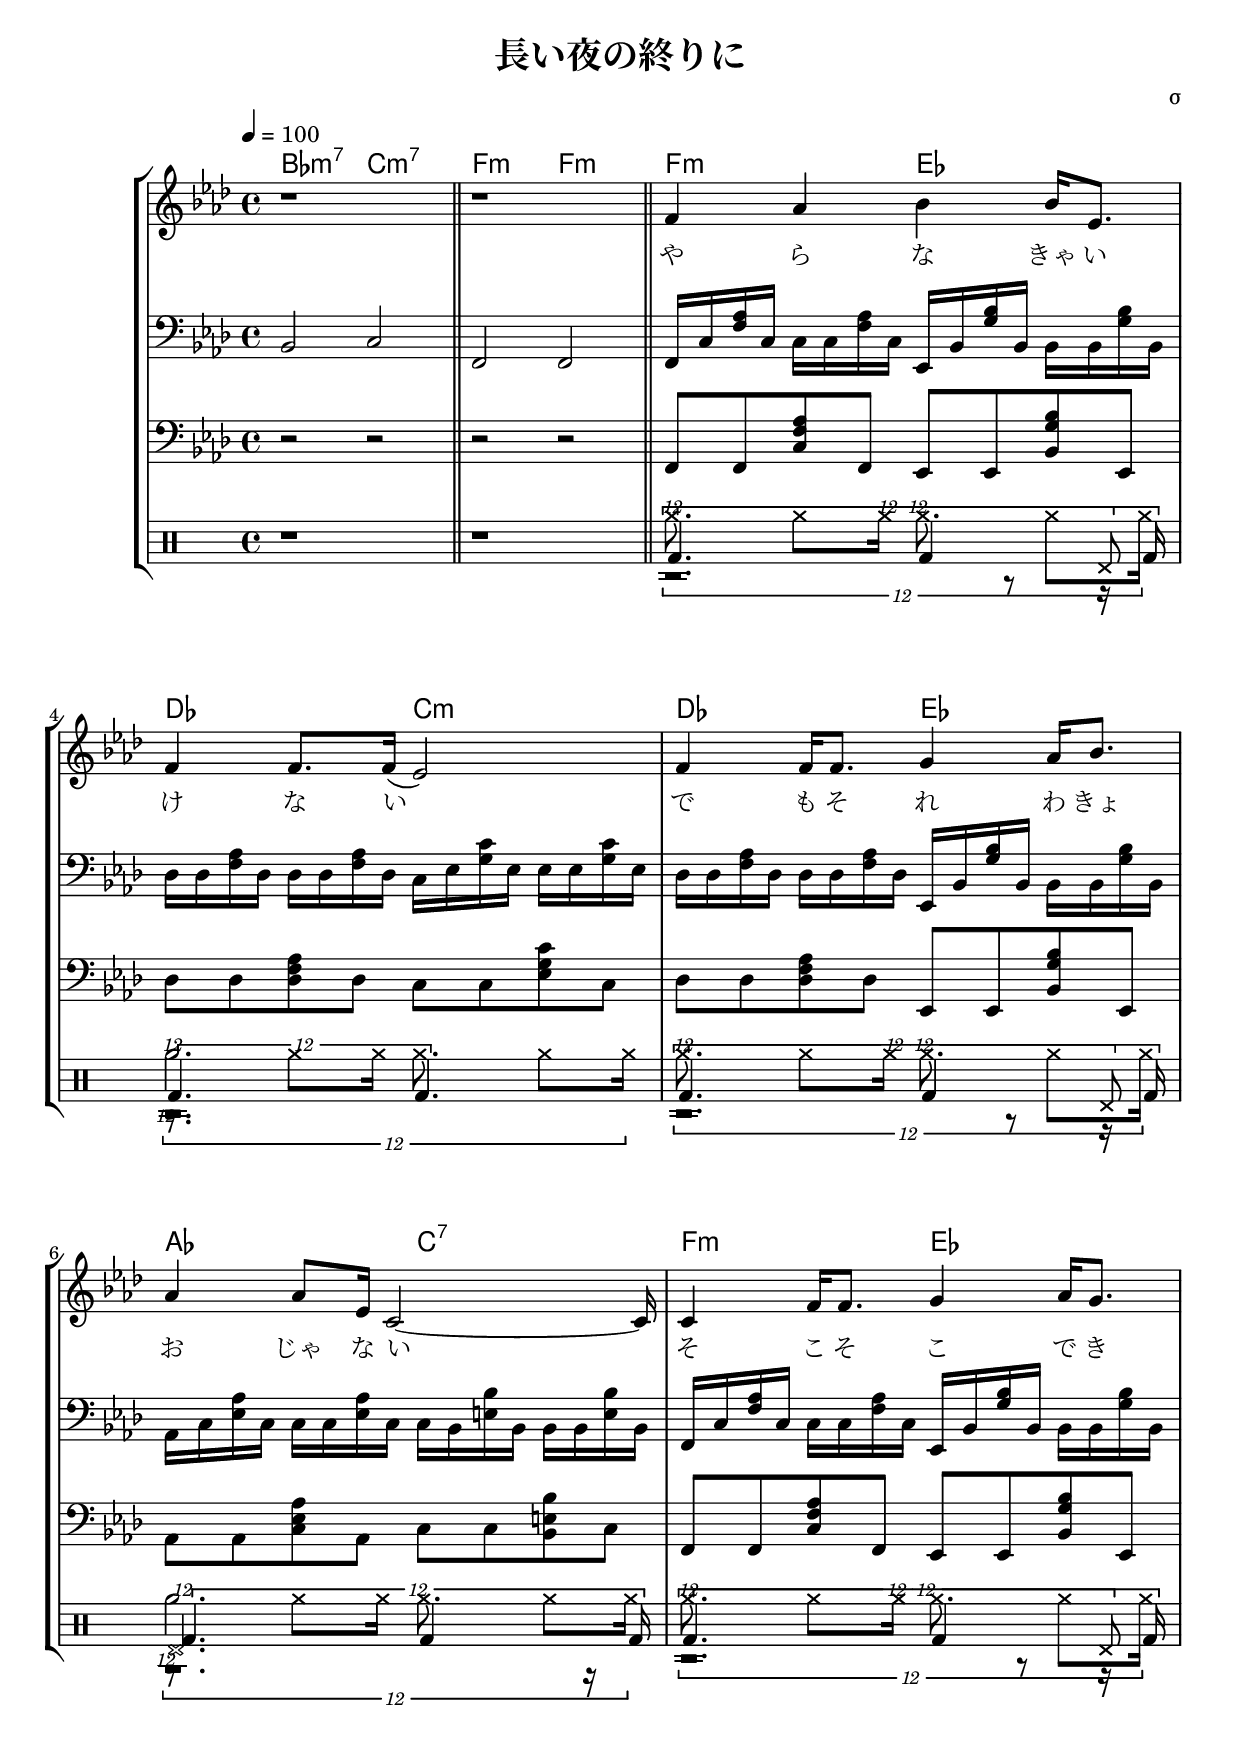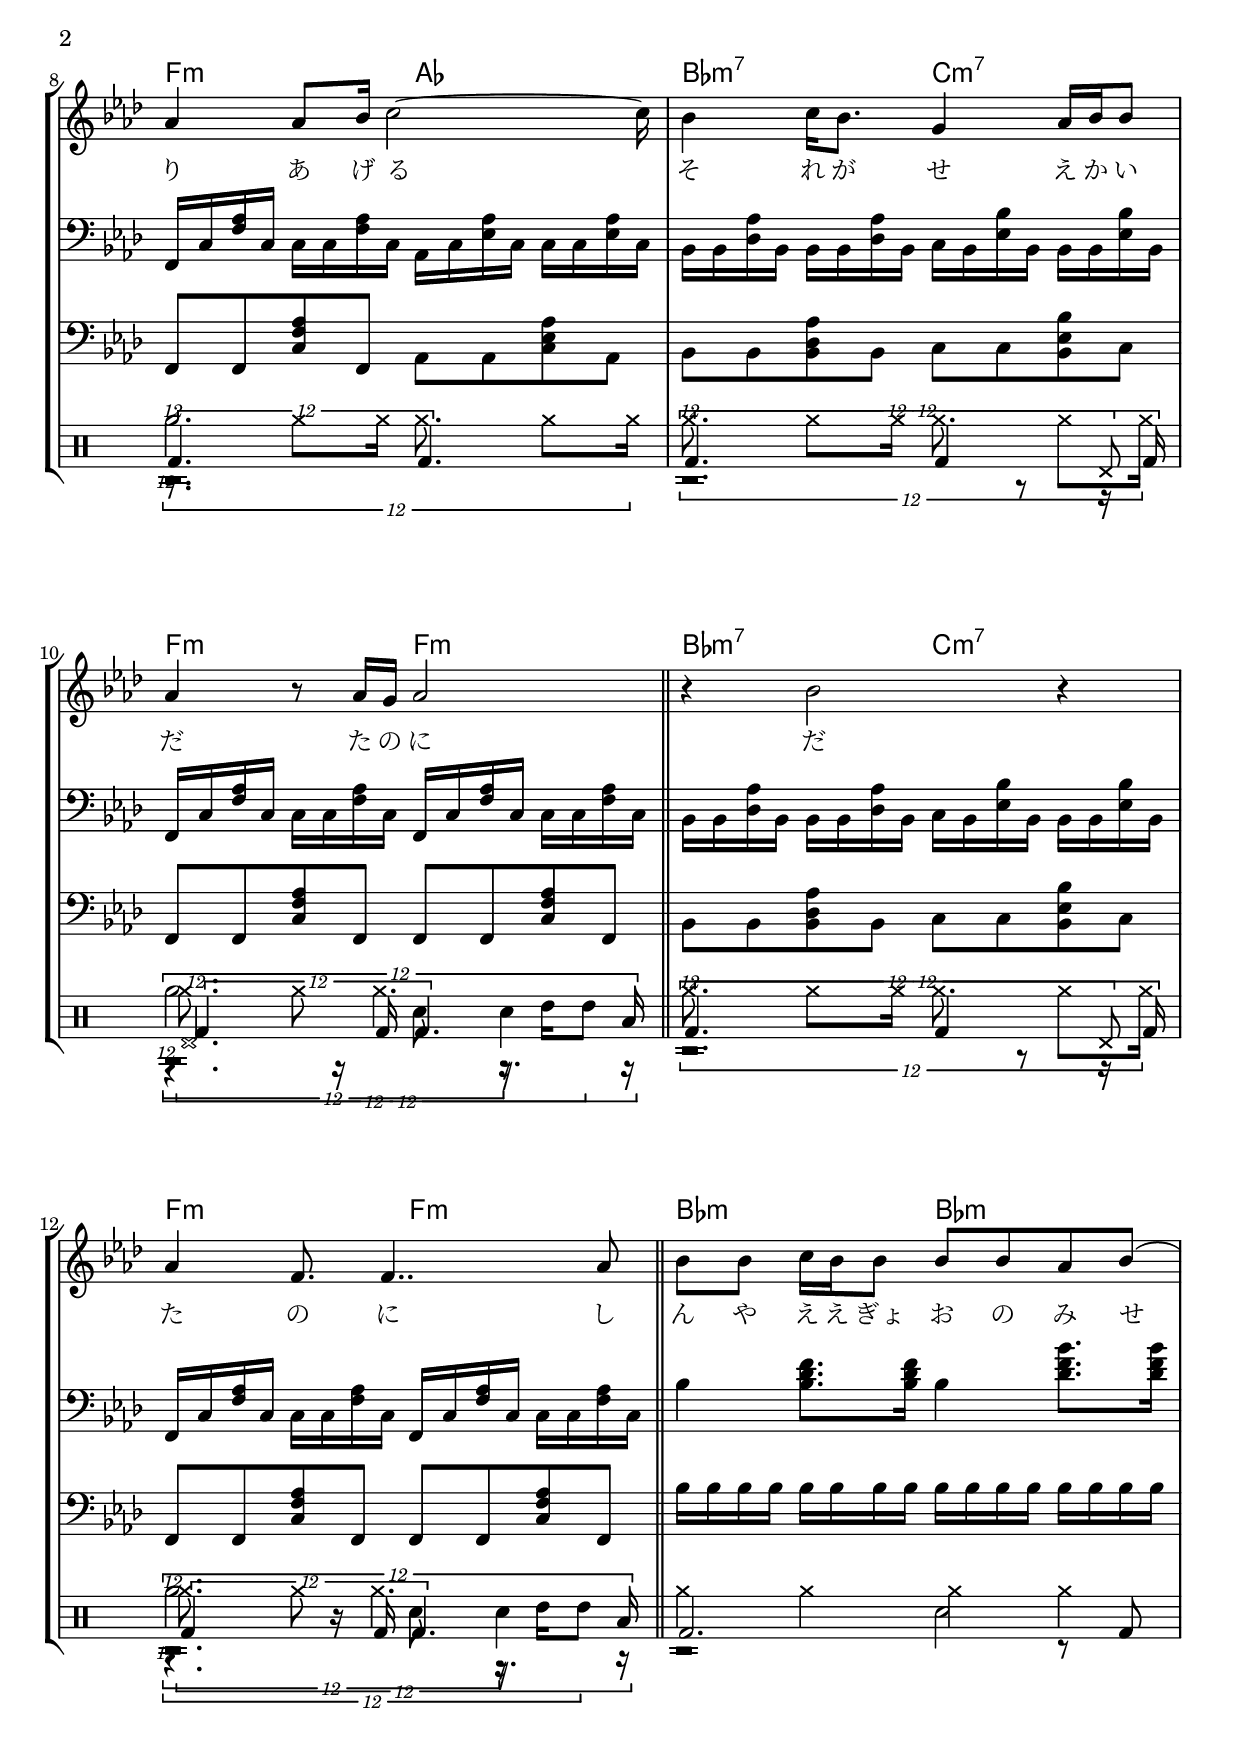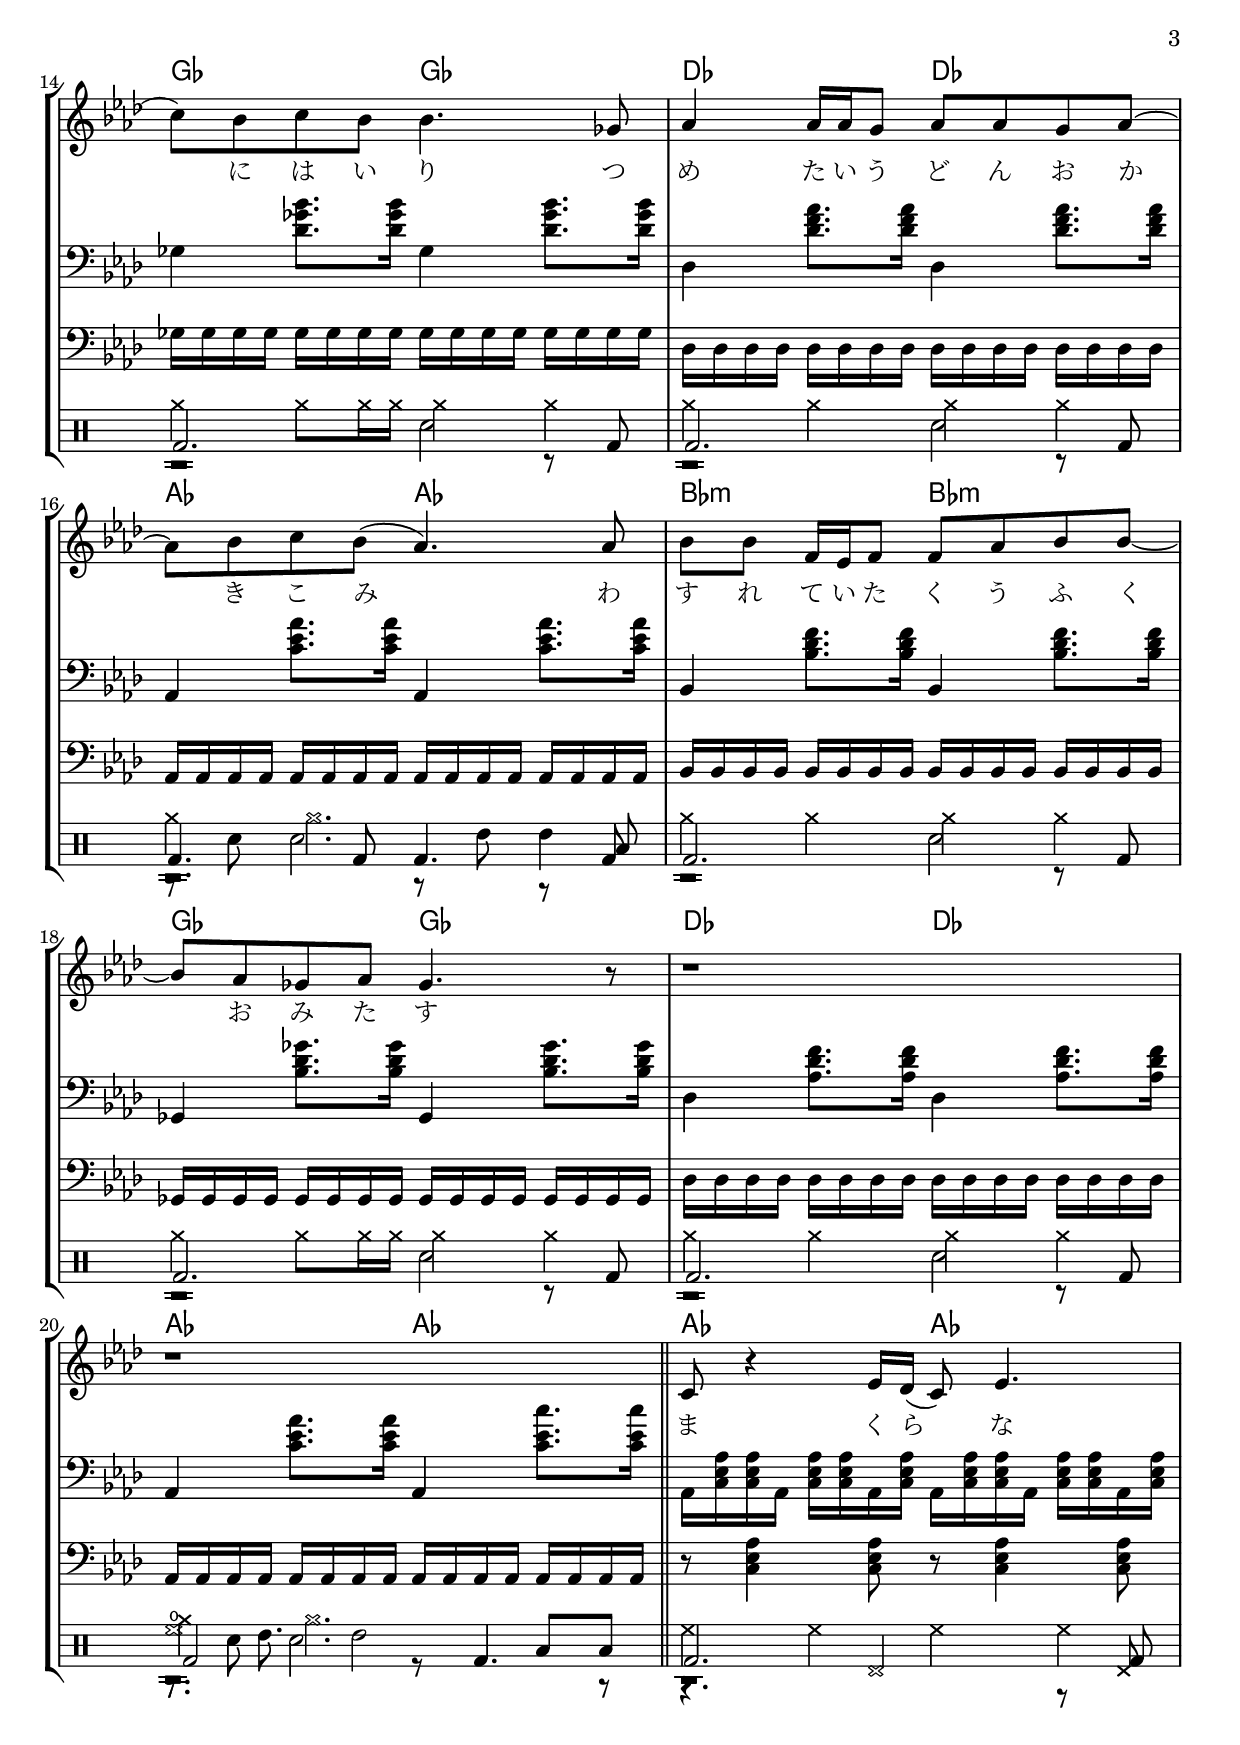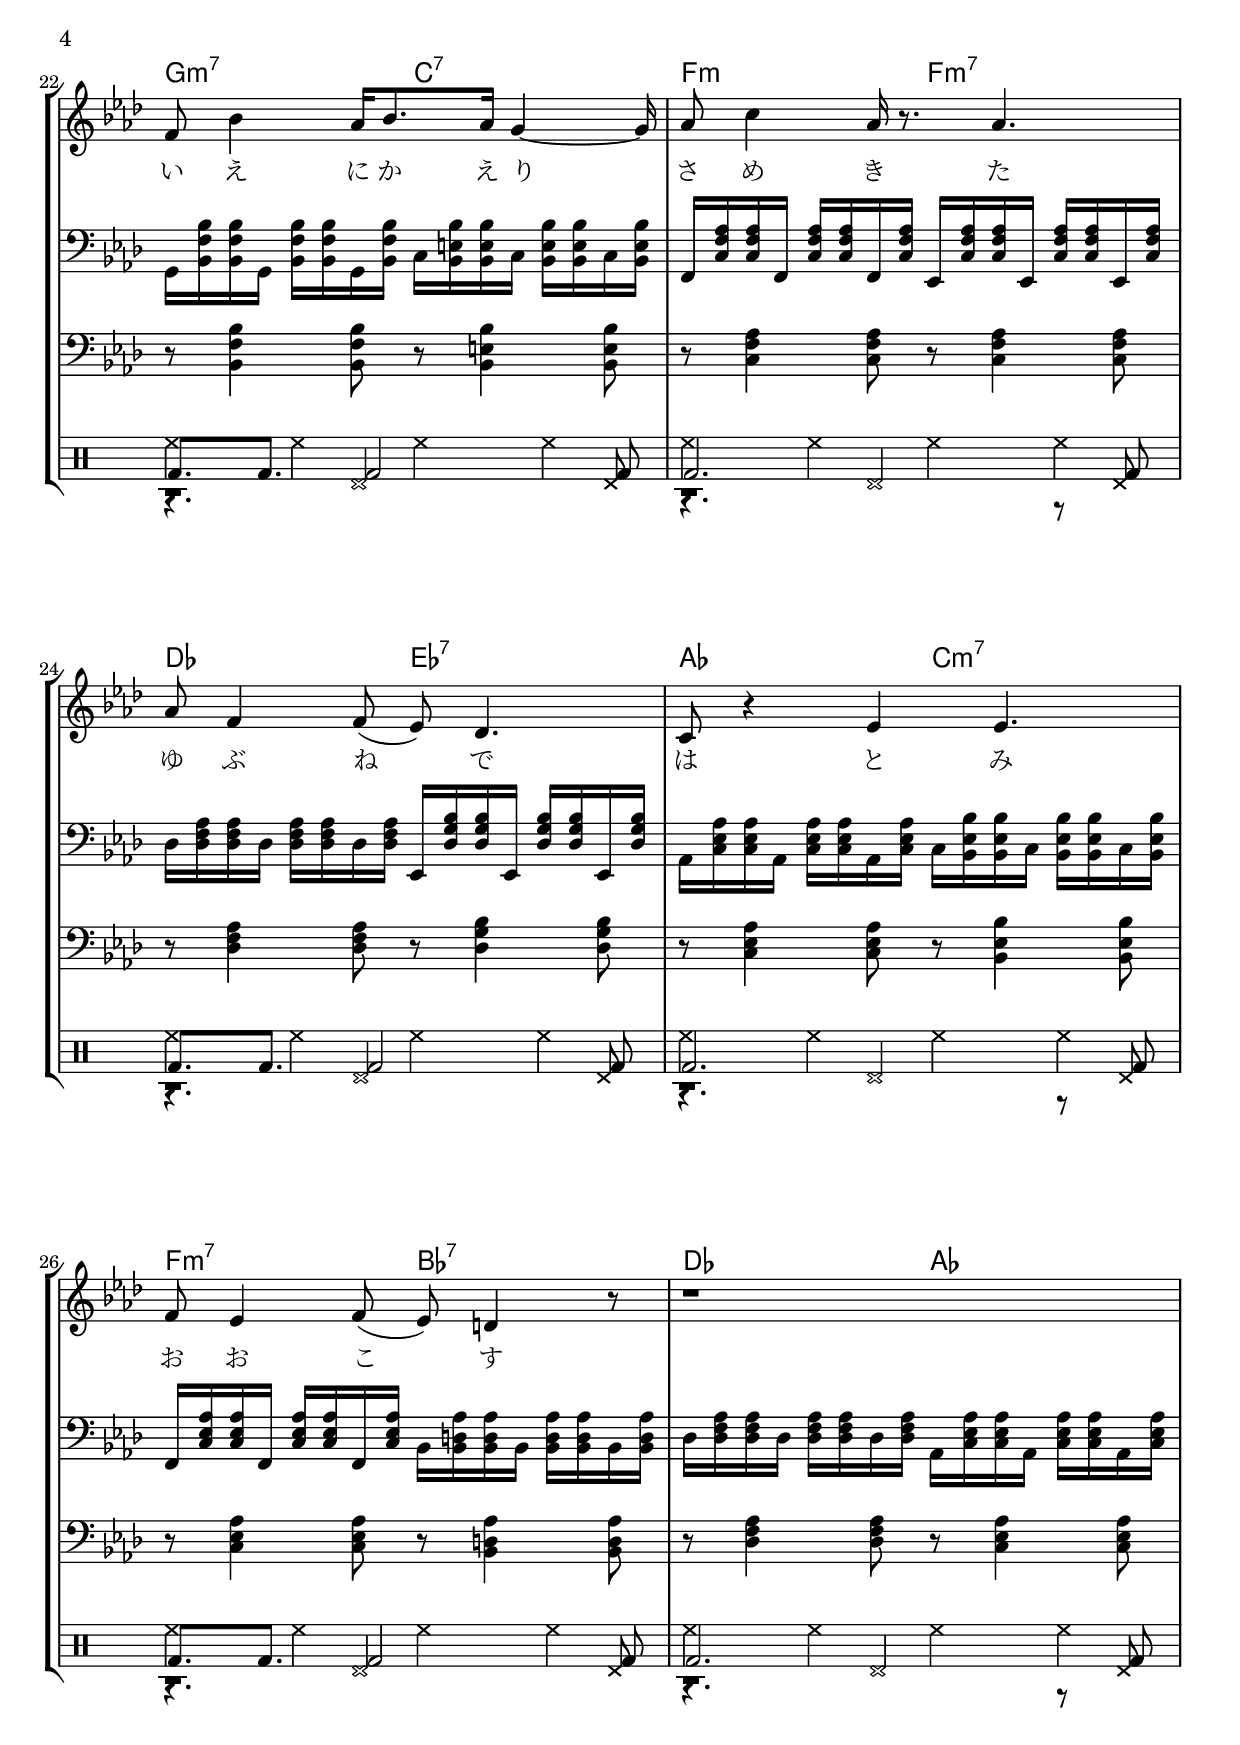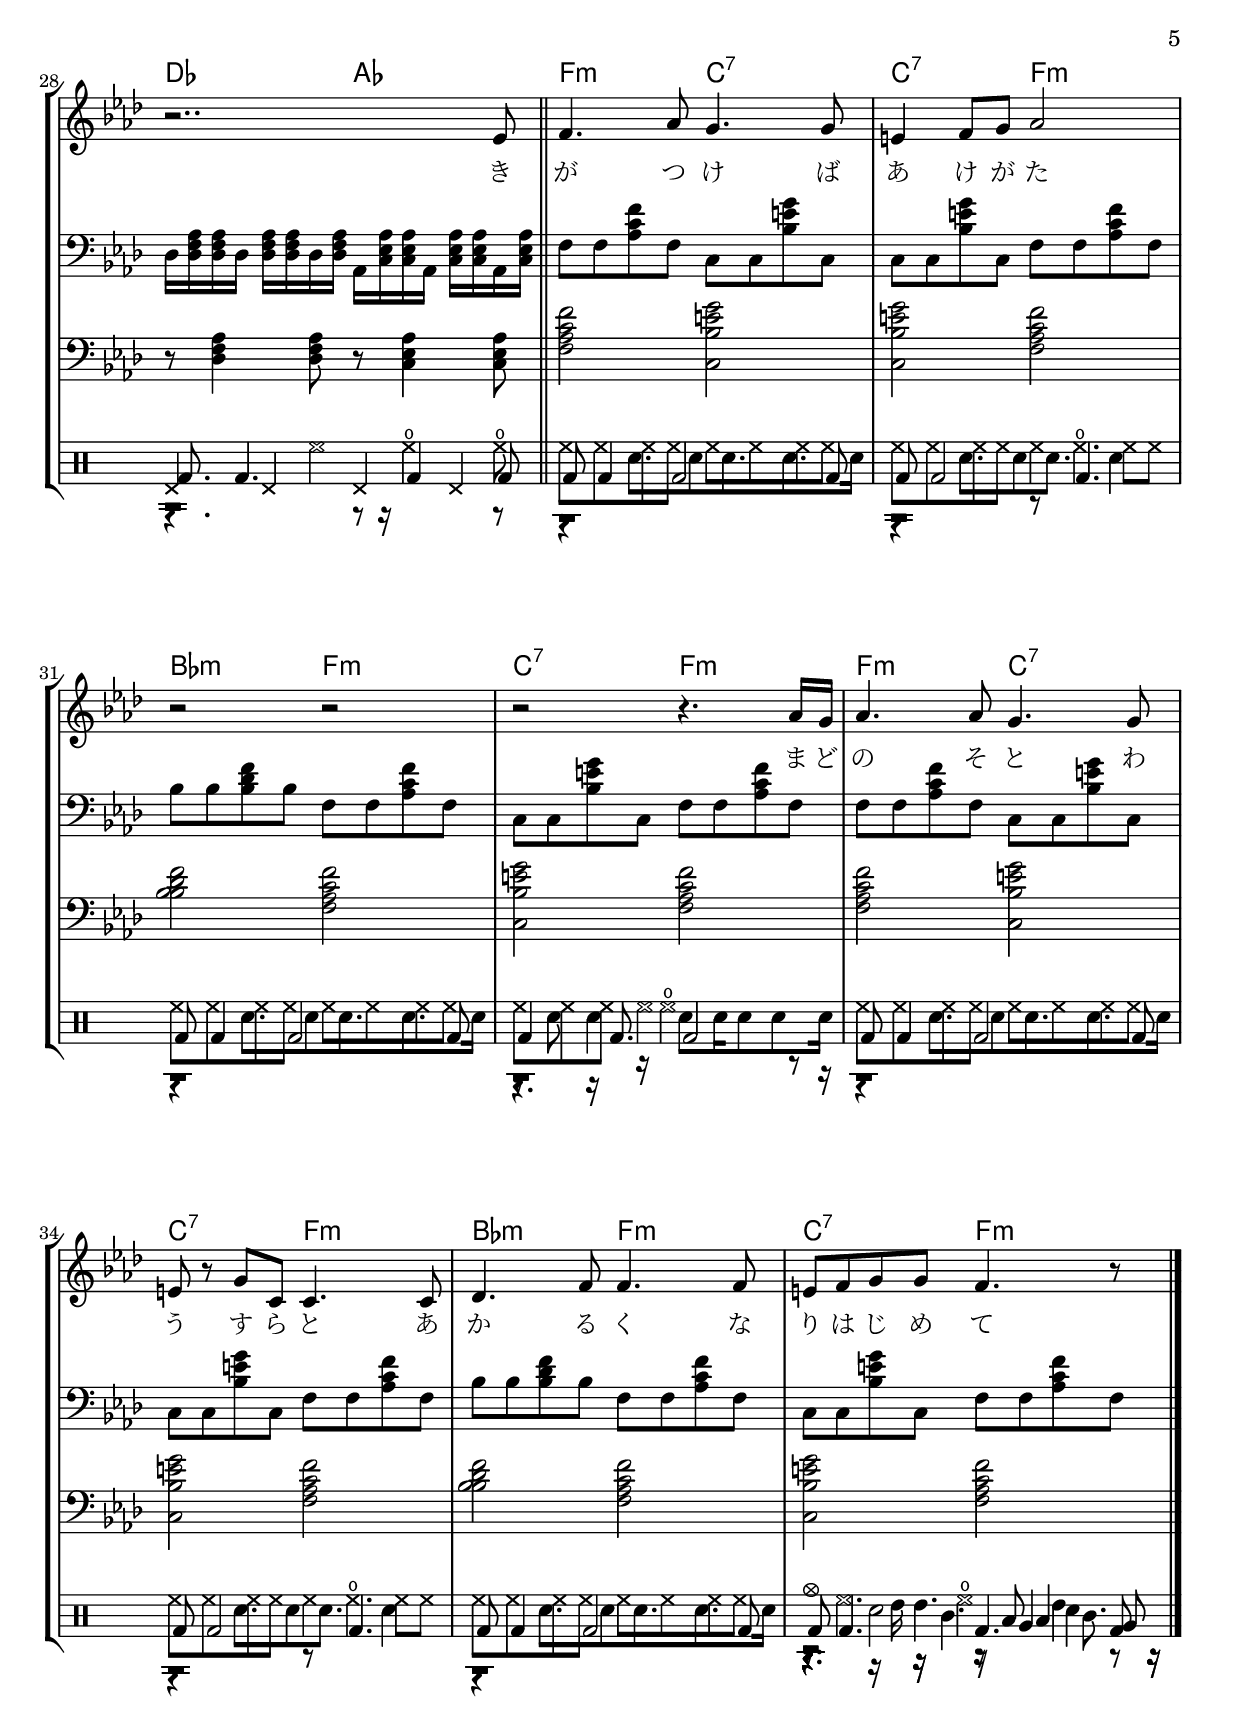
\version "2.12.1"

\header {
	title = \markup {長い夜の終りに}
	composer = \markup \center-column {σ}
}

harmony = \chordmode {
	bes2:min7 c:min7 

	f:m f:m 

	f:m es des c:m des es as c:7 f:m es f:m as bes:min7 c:min7 f:m f:m 

	bes:min7 c:min7 f:m f:m 

	bes:m bes:m ges ges des des as as bes:m bes:m ges ges des des as as 

	as as g:min7 c:7 f:m f:min7 des es:7 as c:min7 f:min7 bes:7 des as des as 

	f:m c:7 c:7 f:m bes:m f:m c:7 f:m f:m c:7 c:7 f:m bes:m f:m c:7 f:m 
}

melody = {
	\key as \major
	\tempo 4 = 100
	r1   
	r1   
	\set Staff.midiInstrument = #"fss0.35"
	f'4  as'4  bes'4  bes'16  es'8. 
	f'4  f'8.  f'16  (es'2) 
	f'4  f'16  f'8.  g'4  as'16  bes'8. 
	as'4  as'8  es'16  c'2~c'16 
	c'4  f'16  f'8.  g'4  as'16  g'8. 
	as'4  as'8  bes'16  c''2~c''16 
	bes'4  c''16  bes'8.  g'4  as'16  bes'16  bes'8 
	as'4  r8  as'16  g'16  as'2
	\set Staff.midiInstrument = #"mmi0.42"
	r4 bes'2  r4 
	as'4  f'8.  f'4..  	\set Staff.midiInstrument = #"fss0.35"
	as'8 
	bes'8  bes'8  c''16  bes'16  bes'8  bes'8  bes'8  as'8  bes'8 
	(c''8)  bes'8  c''8  bes'8  bes'4.  ges'8 
	as'4  as'16  as'16  g'8  as'8  as'8  g'8  as'8~ 
	as'8  bes'8  c''8  bes'8  (as'4.)  as'8 
	bes'8  bes'8  f'16  es'16  f'8  f'8  as'8  bes'8  bes'8~ 
	bes'8  as'8  ges'8  as'8  ges'4.  	r8 r1 r1 	\set Staff.midiInstrument = #"mmi0.42"
	c'8  r4  es'16  des'16  (c'8)  es'4. 
	f'8  bes'4  as'16  bes'8.  as'16  g'4~g'16 
	as'8  c''4  as'16  r8.  as'4. 
	as'8  f'4  f'8  (es'8)  des'4. 
	c'8  r4  es'4  es'4. 
	f'8  es'4  f'8  (es'8)  d'4  	r8 r1 r2.. 	\set Staff.midiInstrument = #"fss0.35"
	es'8 
	f'4.  as'8  g'4.  g'8 
	e'4  f'8  g'8  as'2 
	r2  r2 
	r2  r4.  as'16  g'16 
	as'4.  as'8  g'4.  g'8 
	e'8  r8  g'8  c'8  c'4.  c'8 
	des'4.  f'8  f'4.  f'8 
	e'8  f'8  g'8  g'8  f'4.  	r8 	\bar "|."
}

words = \lyricmode {
	
	
	や  ら  な  きゃ  い  け  な  い  で  も  そ  れ  わ  きょ  お  じゃ  な  い  そ  こ  そ  こ  で  き  り  あ  げ  る  そ  れ  が  せ  え  か  い  だ  た  の  に  
	だ  た  の  に  
	し  ん  や  え  え  ぎょ  お  の  み  せ  に  は  い  り  つ  め  た  い  う  ど  ん  お  か  き  こ  み  わ  す  れ  て  い  た  く  う  ふ  く  お  み  た  す  
	ま  く  ら  な  い  え  に  か  え  り  さ  め  き  た  ゆ  ぶ  ね  で  は  と  み  お  お  こ  す  
	き  が  つ  け  ば  あ  け  が  た  ま  ど  の  そ  と  わ  う  す  ら  と  あ  か  る  く  な  り  は  じ  め  て  
}

tempochange = {
	\tempo 4 = 100
	r1 \bar "||"
	\tempo 4 = 100
	r1 \bar "||"
	\tempo 4 = 100
	r1 | r1 | r1 | r1 | r1 | r1 | r1 | r1 \bar "||"
	\tempo 4 = 100
	r1 | r1 \bar "||"
	\tempo 4 = 100
	r1 | r1 | r1 | r1 | r1 | r1 | r1 | r1 \bar "||"
	\tempo 4 = 100
	r1 | r1 | r1 | r1 | r1 | r1 | r1 | r1 \bar "||"
	\tempo 4 = 100
	r1 | r1 | r1 | r1 | r1 | r1 | r1 | r1 \bar "|."
}

mainacc = {
	\clef bass
	\set Staff.midiInstrument = #"Electric Piano 1"
	\key as \major
	\tempo 4 = 100
	bes,2
	~c2
	\bar "||"

	\set Staff.midiInstrument = #"Electric Piano 1"
	f,2
	f,2
	\bar "||"

	\set Staff.midiInstrument = #"Electric Piano 1"
	f,16 c <f as> c c c <f as> c
	es,16 bes, <g bes> bes, bes, bes, <g bes> bes,
	des16 des <f as> des des des <f as> des
	c16 es <g c'> es es es <g c'> es
	des16 des <f as> des des des <f as> des
	es,16 bes, <g bes> bes, bes, bes, <g bes> bes,
	as,16 c <es as> c c c <es as> c
	c16 bes, <e bes> bes, bes, bes, <e bes> bes,
	f,16 c <f as> c c c <f as> c
	es,16 bes, <g bes> bes, bes, bes, <g bes> bes,
	f,16 c <f as> c c c <f as> c
	as,16 c <es as> c c c <es as> c
	bes,16 bes, <des as> bes, bes, bes, <des as> bes,
	c16 bes, <es bes> bes, bes, bes, <es bes> bes,
	f,16 c <f as> c c c <f as> c
	f,16 c <f as> c c c <f as> c
	\bar "||"

	\set Staff.midiInstrument = #"Electric Piano 1"
	bes,16 bes, <des as> bes, bes, bes, <des as> bes,
	c16 bes, <es bes> bes, bes, bes, <es bes> bes,
	f,16 c <f as> c c c <f as> c
	f,16 c <f as> c c c <f as> c
	\bar "||"

	\set Staff.midiInstrument = #"Electric Guitar (clean)"
	bes4 <bes des' f'>8. <bes des' f'>16
	bes4 <des' f' bes'>8. <des' f' bes'>16
	ges4 <des' ges' bes'>8. <des' ges' bes'>16
	ges4 <des' ges' bes'>8. <des' ges' bes'>16
	des4 <des' f' as'>8. <des' f' as'>16
	des4 <des' f' as'>8. <des' f' as'>16
	as,4 <c' es' as'>8. <c' es' as'>16
	as,4 <c' es' as'>8. <c' es' as'>16
	bes,4 <bes des' f'>8. <bes des' f'>16
	bes,4 <bes des' f'>8. <bes des' f'>16
	ges,4 <bes des' ges'>8. <bes des' ges'>16
	ges,4 <bes des' ges'>8. <bes des' ges'>16
	des4 <as des' f'>8. <as des' f'>16
	des4 <as des' f'>8. <as des' f'>16
	as,4 <c' es' as'>8. <c' es' as'>16
	as,4 <c' es' c''>8. <c' es' c''>16
	\bar "||"

	\set Staff.midiInstrument = #"Acoustic grand"
	as,16 <c es as>16 <c es as>16 as,16   <c es as>16 <c es as>16 as,16 <c es as>16
	as,16 <c es as>16 <c es as>16 as,16   <c es as>16 <c es as>16 as,16 <c es as>16
	g,16 <bes, f bes>16 <bes, f bes>16 g,16   <bes, f bes>16 <bes, f bes>16 g,16 <bes, f bes>16
	c16 <bes, e bes>16 <bes, e bes>16 c16   <bes, e bes>16 <bes, e bes>16 c16 <bes, e bes>16
	f,16 <c f as>16 <c f as>16 f,16   <c f as>16 <c f as>16 f,16 <c f as>16
	es,16 <c f as>16 <c f as>16 es,16   <c f as>16 <c f as>16 es,16 <c f as>16
	des16 <des f as>16 <des f as>16 des16   <des f as>16 <des f as>16 des16 <des f as>16
	es,16 <des g bes>16 <des g bes>16 es,16   <des g bes>16 <des g bes>16 es,16 <des g bes>16
	as,16 <c es as>16 <c es as>16 as,16   <c es as>16 <c es as>16 as,16 <c es as>16
	c16 <bes, es bes>16 <bes, es bes>16 c16   <bes, es bes>16 <bes, es bes>16 c16 <bes, es bes>16
	f,16 <c es as>16 <c es as>16 f,16   <c es as>16 <c es as>16 f,16 <c es as>16
	bes,16 <bes, d as>16 <bes, d as>16 bes,16   <bes, d as>16 <bes, d as>16 bes,16 <bes, d as>16
	des16 <des f as>16 <des f as>16 des16   <des f as>16 <des f as>16 des16 <des f as>16
	as,16 <c es as>16 <c es as>16 as,16   <c es as>16 <c es as>16 as,16 <c es as>16
	des16 <des f as>16 <des f as>16 des16   <des f as>16 <des f as>16 des16 <des f as>16
	as,16 <c es as>16 <c es as>16 as,16   <c es as>16 <c es as>16 as,16 <c es as>16
	\bar "||"

	\set Staff.midiInstrument = #"Acoustic Guitar (steel)"
	f8 f8 <as c' f'>8 f8
	c8 c8 <bes e' g'>8 c8
	c8 c8 <bes e' g'>8 c8
	f8 f8 <as c' f'>8 f8
	bes8 bes8 <bes des' f'>8 bes8
	f8 f8 <as c' f'>8 f8
	c8 c8 <bes e' g'>8 c8
	f8 f8 <as c' f'>8 f8
	f8 f8 <as c' f'>8 f8
	c8 c8 <bes e' g'>8 c8
	c8 c8 <bes e' g'>8 c8
	f8 f8 <as c' f'>8 f8
	bes8 bes8 <bes des' f'>8 bes8
	f8 f8 <as c' f'>8 f8
	c8 c8 <bes e' g'>8 c8
	f8 f8 <as c' f'>8 f8
	\bar "|."
}

subacc = {
	\clef bass
	\set Staff.midiInstrument = #"Acoustic grand"
	\key as \major
	\tempo 4 = 100
	r2
	r2
	\bar "||"

	\set Staff.midiInstrument = #"Acoustic grand"
	r2
	r2
	\bar "||"

	\set Staff.midiInstrument = #"Electric Bass (finger)"
	f,8 f,8 <c f as>8 f,8
	es,8 es,8 <bes, g bes>8 es,8
	des8 des8 <des f as>8 des8
	c8 c8 <es g c'>8 c8
	des8 des8 <des f as>8 des8
	es,8 es,8 <bes, g bes>8 es,8
	as,8 as,8 <c es as>8 as,8
	c8 c8 <bes, e bes>8 c8
	f,8 f,8 <c f as>8 f,8
	es,8 es,8 <bes, g bes>8 es,8
	f,8 f,8 <c f as>8 f,8
	as,8 as,8 <c es as>8 as,8
	bes,8 bes,8 <bes, des as>8 bes,8
	c8 c8 <bes, es bes>8 c8
	f,8 f,8 <c f as>8 f,8
	f,8 f,8 <c f as>8 f,8
	\bar "||"

	\set Staff.midiInstrument = #"Electric Bass (finger)"
	bes,8 bes,8 <bes, des as>8 bes,8
	c8 c8 <bes, es bes>8 c8
	f,8 f,8 <c f as>8 f,8
	f,8 f,8 <c f as>8 f,8
	\bar "||"

	\set Staff.midiInstrument = #"Electric Grand"
	bes16 bes16 bes16 bes16 bes16 bes16 bes16 bes16
	bes16 bes16 bes16 bes16 bes16 bes16 bes16 bes16
	ges16 ges16 ges16 ges16 ges16 ges16 ges16 ges16
	ges16 ges16 ges16 ges16 ges16 ges16 ges16 ges16
	des16 des16 des16 des16 des16 des16 des16 des16
	des16 des16 des16 des16 des16 des16 des16 des16
	as,16 as,16 as,16 as,16 as,16 as,16 as,16 as,16
	as,16 as,16 as,16 as,16 as,16 as,16 as,16 as,16
	bes,16 bes,16 bes,16 bes,16 bes,16 bes,16 bes,16 bes,16
	bes,16 bes,16 bes,16 bes,16 bes,16 bes,16 bes,16 bes,16
	ges,16 ges,16 ges,16 ges,16 ges,16 ges,16 ges,16 ges,16
	ges,16 ges,16 ges,16 ges,16 ges,16 ges,16 ges,16 ges,16
	des16 des16 des16 des16 des16 des16 des16 des16
	des16 des16 des16 des16 des16 des16 des16 des16
	as,16 as,16 as,16 as,16 as,16 as,16 as,16 as,16
	as,16 as,16 as,16 as,16 as,16 as,16 as,16 as,16
	\bar "||"

	\set Staff.midiInstrument = #"Acoustic grand"
	r8 <c es as>4 <c es as>8
	r8 <c es as>4 <c es as>8
	r8 <bes, f bes>4 <bes, f bes>8
	r8 <bes, e bes>4 <bes, e bes>8
	r8 <c f as>4 <c f as>8
	r8 <c f as>4 <c f as>8
	r8 <des f as>4 <des f as>8
	r8 <des g bes>4 <des g bes>8
	r8 <c es as>4 <c es as>8
	r8 <bes, es bes>4 <bes, es bes>8
	r8 <c es as>4 <c es as>8
	r8 <bes, d as>4 <bes, d as>8
	r8 <des f as>4 <des f as>8
	r8 <c es as>4 <c es as>8
	r8 <des f as>4 <des f as>8
	r8 <c es as>4 <c es as>8
	\bar "||"

	\set Staff.midiInstrument = #"Acoustic Bass"
	<f as c' f'>2
	<c bes e' g'>2
	<c bes e' g'>2
	<f as c' f'>2
	<bes bes des' f'>2
	<f as c' f'>2
	<c bes e' g'>2
	<f as c' f'>2
	<f as c' f'>2
	<c bes e' g'>2
	<c bes e' g'>2
	<f as c' f'>2
	<bes bes des' f'>2
	<f as c' f'>2
	<c bes e' g'>2
	<f as c' f'>2
	\bar "|."
}

percA = {
	\drummode {
	r1 \bar "||"
	r1 \bar "||"
	\times 16/12{ cymr8. cymr8 cymr16 cymr8. cymr8 cymr16 } |\times 16/12{ r8. cymr8 cymr16 cymr8. cymr8 cymr16 } |\times 16/12{ cymr8. cymr8 cymr16 cymr8. cymr8 cymr16 } |\times 16/12{ r8. cymr8 cymr16 cymr8. cymr8 cymr16 } |\times 16/12{ cymr8. cymr8 cymr16 cymr8. cymr8 cymr16 } |\times 16/12{ r8. cymr8 cymr16 cymr8. cymr8 cymr16 } |\times 16/12{ cymr8. cymr8 cymr16 cymr8. cymr8 cymr16 } |\times 16/12{ cymr8. cymr8 cymr4. r16 } \bar "||"
	\times 16/12{ cymr8. cymr8 cymr16 cymr8. cymr8 cymr16 } |\times 16/12{ cymr8. cymr8 cymr4. r16 } \bar "||"
	cymr4 cymr4 cymr4 cymr4  |cymr4 cymr8 cymr16 cymr16 cymr4 cymr4  |cymr4 cymr4 cymr4 cymr4  |cymr4 cymr2.  |cymr4 cymr4 cymr4 cymr4  |cymr4 cymr8 cymr16 cymr16 cymr4 cymr4  |cymr4 cymr4 cymr4 cymr4  |cymr4 cymr2.  \bar "||"
	r1  |r1  |r1  |r1  |r1  |r1  |r1  |r2 r8 hho4 hho8  \bar "||"
	hh8 hh8 hh8 hh8 hh8 hh8 hh8 hh8  |hh8 hh8 hh8 hh8 hh4 hh8 hh8  |hh8 hh8 hh8 hh8 hh8 hh8 hh8 hh8  |hh8 hh8 hh8 hh2 r8  |hh8 hh8 hh8 hh8 hh8 hh8 hh8 hh8  |hh8 hh8 hh8 hh8 hh4 hh8 hh8  |hh8 hh8 hh8 hh8 hh8 hh8 hh8 hh8  |r8 hh2. r8  \bar "|."
	}
}

percB = {
	\drummode {
	r1 \bar "||"
	r1 \bar "||"
	\times 16/12{ r2 r8 hhp8 } |\times 16/12{ r2. } |\times 16/12{ r2 r8 hhp8 } |\times 16/12{ hhp2. } |\times 16/12{ r2 r8 hhp8 } |\times 16/12{ r2. } |\times 16/12{ r2 r8 hhp8 } |\times 16/12{ hhp2. } \bar "||"
	\times 16/12{ r2 r8 hhp8 } |\times 16/12{ r2. } \bar "||"
	r2 sn2  |r2 sn2  |r2 sn2  |r8 sn8 sn2.  |r2 sn2  |r2 sn2  |r2 sn2  |r8 sn8 sn2.  \bar "||"
	r4. hhp2 hhp8  |r4. hhp2 hhp8  |r4. hhp2 hhp8  |r4. hhp2 hhp8  |r4. hhp2 hhp8  |r4. hhp2 hhp8  |r4. hhp2 hhp8  |hhp4 hhp4 hhp4 hhp4  \bar "||"
	r4 sn8. sn8 sn8. sn8. sn16  |r4 sn8. sn8 sn8. sn4  |r4 sn8. sn8 sn8. sn8. sn16  |r8 sn8 sn4 sn8 sn16 sn8 sn8 sn16  |r4 sn8. sn8 sn8. sn8. sn16  |r4 sn8. sn8 sn8. sn4  |r4 sn8. sn8 sn8. sn8. sn16  |r4 sn2 sn4  \bar "|."
	}
}

percC = {
	\drummode {
	r1 \bar "||"
	r1 \bar "||"
	\times 16/12{ bd4. bd4 r16 bd16 } |\times 16/12{ bd4. bd4. } |\times 16/12{ bd4. bd4 r16 bd16 } |\times 16/12{ bd4. bd4 r16 bd16 } |\times 16/12{ bd4. bd4 r16 bd16 } |\times 16/12{ bd4. bd4. } |\times 16/12{ bd4. bd4 r16 bd16 } |\times 16/12{ bd4 r16 bd16 bd4. } \bar "||"
	\times 16/12{ bd4. bd4 r16 bd16 } |\times 16/12{ bd4 r16 bd16 bd4. } \bar "||"
	bd2. r8 bd8  |bd2. r8 bd8  |bd2. r8 bd8  |bd4. bd8 bd4. bd8  |bd2. r8 bd8  |bd2. r8 bd8  |bd2. r8 bd8  |bd2 r8 bd4.  \bar "||"
	hh4 hh4 hh4 hh4  |hh4 hh4 hh4 hh4  |hh4 hh4 hh4 hh4  |hh4 hh4 hh4 hh4  |hh4 hh4 hh4 hh4  |hh4 hh4 hh4 hh4  |hh4 hh4 hh4 hh4  |r4. hh2 r8  \bar "||"
	bd8 bd4 bd2 bd8  |bd8 bd2 bd4.  |bd8 bd4 bd2 bd8  |bd4 r16 bd8. bd2  |bd8 bd4 bd2 bd8  |bd8 bd2 bd4.  |bd8 bd4 bd2 bd8  |bd8 bd4. bd4. bd8  \bar "|."
	}
}

percD = {
	\drummode {
	r1 \bar "||"
	r1 \bar "||"
	\times 16/12{ r2. } |\times 16/12{ rb2. } |\times 16/12{ r2. } |\times 16/12{ rb2. } |\times 16/12{ r2. } |\times 16/12{ rb2. } |\times 16/12{ r2. } |\times 16/12{ rb2. } \bar "||"
	\times 16/12{ r2. } |\times 16/12{ rb2. } \bar "||"
	r1 |r1 |r1 |r2 r8 tommh8 tommh4  |r1 |r1 |r1 |r8. tommh8. tommh2 r8  \bar "||"
	bd2. r8 bd8  |bd8. bd8. bd2 bd8  |bd2. r8 bd8  |bd8. bd8. bd2 bd8  |bd2. r8 bd8  |bd8. bd8. bd2 bd8  |bd2. r8 bd8  |bd8. bd4. r16 bd4 bd8  \bar "||"
	r1  |r2 r8 hho4.  |r1  |r4. r16 hho2 r16  |r1  |r2 r8 hho4.  |r1  |r4. r16 hho2 r16  \bar "|."
	}
}

percE = {
	\drummode {
	r1 \bar "||"
	r1 \bar "||"
	r1 |r1 |r1 |r1 |r1 |r1 |r1 |\times 16/12{ r4. sn8 sn4 } \bar "||"
	r1 |\times 16/12{ r4. sn8 sn4 } \bar "||"
	r1 |r1 |r1 |r2. r8 toml8  |r1 |r1 |r1 |r2. toml8 toml8  \bar "||"
	r1 | r1 | r1 | r1 | r1 | r1 | r1 | r1 \bar "||"
	r1 |r1 |r1 |r1 |r1 |r1 |r1 |cymc1  \bar "|."
	}
}

percF = {
	\drummode {
	r1 \bar "||"
	r1 \bar "||"
	r1 |r1 |r1 |r1 |r1 |r1 |r1 |\times 16/12{ r2 r16 tommh16 tommh8 } \bar "||"
	r1 |\times 16/12{ r2 r16 tommh16 tommh8 } \bar "||"
	r1 |r1 |r1 |r1 |r1 |r1 |r1 |hho1  \bar "||"
	r1 | r1 | r1 | r1 | r1 | r1 | r1 | r1 \bar "||"
	r1 |r1 |r1 |r1 |r1 |r1 |r1 |r4 r16 tommh16 tommh4. tommh4  \bar "|."
	}
}

percG = {
	\drummode {
	r1 \bar "||"
	r1 \bar "||"
	r1 |r1 |r1 |r1 |r1 |r1 |r1 |\times 16/12{ r2 r8. toml16 } \bar "||"
	r1 |\times 16/12{ r2 r8. toml16 } \bar "||"
	r1 | r1 | r1 | r1 | r1 | r1 | r1 | r1 \bar "||"
	r1 | r1 | r1 | r1 | r1 | r1 | r1 | r1 \bar "||"
	r1 |r1 |r1 |r1 |r1 |r1 |r1 |r4. r16 tomml4. tomml8.  \bar "|."
	}
}

percH = {
	\drummode {
	r1 \bar "||"
	r1 \bar "||"
	r1 | r1 | r1 | r1 | r1 | r1 | r1 | r1 \bar "||"
	r1 | r1 \bar "||"
	r1 | r1 | r1 | r1 | r1 | r1 | r1 | r1 \bar "||"
	r1 | r1 | r1 | r1 | r1 | r1 | r1 | r1 \bar "||"
	r1 |r1 |r1 |r1 |r1 |r1 |r1 |r2 r16 toml8 toml4 r16  \bar "|."
	}
}

percI = {
	\drummode {
	r1 \bar "||"
	r1 \bar "||"
	r1 | r1 | r1 | r1 | r1 | r1 | r1 | r1 \bar "||"
	r1 | r1 \bar "||"
	r1 | r1 | r1 | r1 | r1 | r1 | r1 | r1 \bar "||"
	r1 | r1 | r1 | r1 | r1 | r1 | r1 | r1 \bar "||"
	r1 |r1 |r1 |r1 |r1 |r1 |r1 |r2 r8 tomfh4 tomfh8  \bar "|."
	}
}

\score {
	<<
		\new StaffGroup <<
			\new ChordNames {\harmony}
			\new Voice = "melody" {\melody}
			\new Lyrics \lyricsto "melody" \words
			\new Staff = "mainacc" {\mainacc}
			\new Staff = "subacc" {\subacc}
			\new DrumStaff <<
				\new DrumVoice {\percA}
				\new DrumVoice {\percB}
				\new DrumVoice {\percC}
				\new DrumVoice {\percD}
				\new DrumVoice {\percE}
				\new DrumVoice {\percF}
				\new DrumVoice {\percG}
				\new DrumVoice {\percH}
				\new DrumVoice {\percI}
			>>
		>>
	>>
	\layout { }
}
